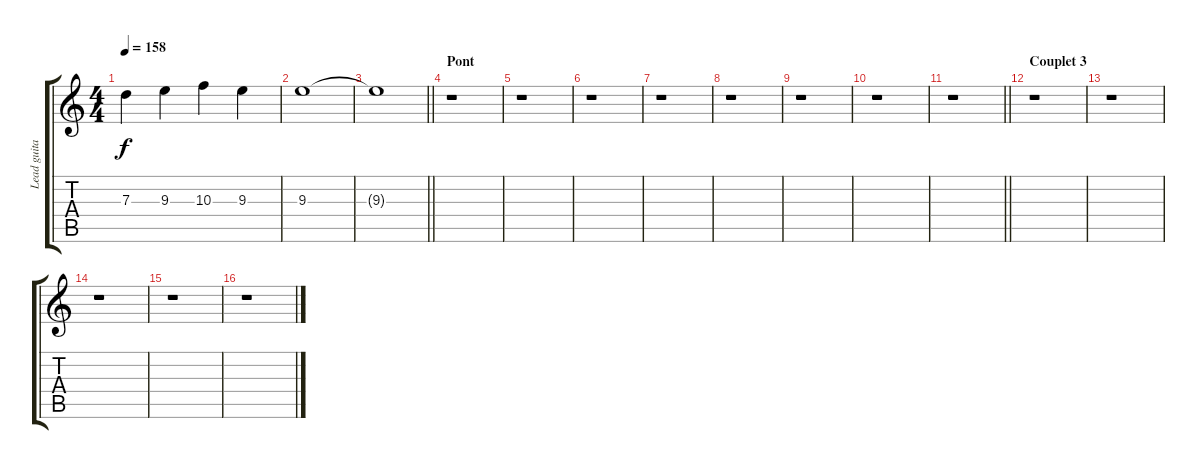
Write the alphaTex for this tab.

\track ("Lead guitar" "Lead guita") {instrument overdrivenguitar}
\staff {score tabs}
\tuning (E4 B3 G3 D3 A2 E2) {hide}
\ts (4 4)
\tempo 158
\clef g2
\ks c
7.3{t}.4{dy f} 9.3.4 10.3.4 9.3.4 |
9.3.1{volume 4} |
\barLineRight lightlight
9.3{t}.1 |
\section ("" "Pont ")
r.1 |
r.1 |
r.1 |
r.1 |
r.1 |
r.1 |
r.1 |
\barLineRight lightlight
r.1 |
\section ("" "Couplet 3")
r.1 |
r.1 |
r.1 |
r.1 |
r.1
